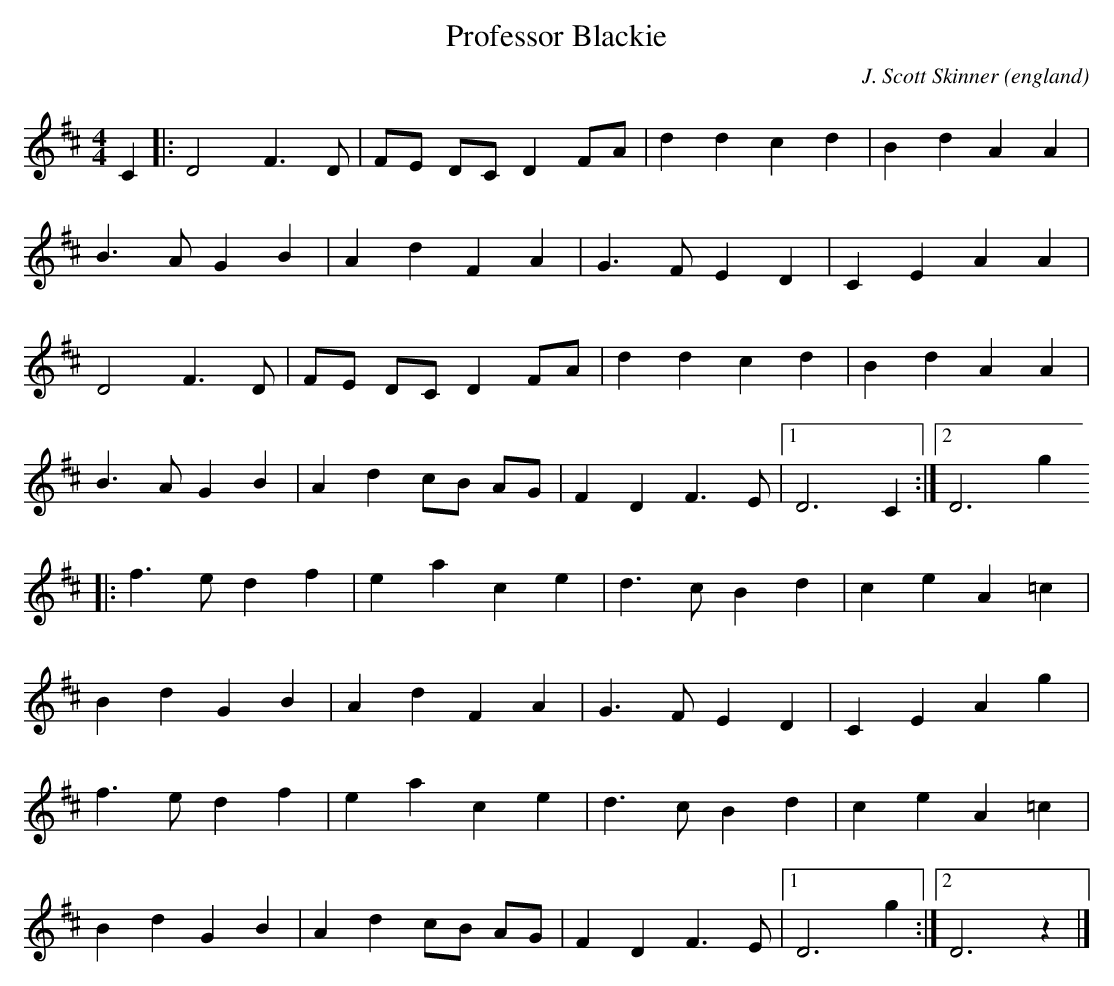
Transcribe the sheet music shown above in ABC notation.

X:1
T:Professor Blackie
O:england
C:J. Scott Skinner
M:4/4
L:1/8
K:D
C2|:D4F3D|FE DC D2FA|d2d2c2d2|B2d2A2A2|
B3A G2B2|A2d2F2A2|G3F E2D2|C2E2A2A2|
D4F3D|FE DC D2FA|d2d2c2d2|B2d2A2A2|
B3A G2B2|A2d2cB AG|F2D2F3E|[1D6C2:|[2D6g2
|:f3e d2f2|e2a2c2e2|d3c B2d2|c2e2A2=c2|
B2d2G2B2|A2d2F2A2|G3F E2D2|C2E2A2g2|
f3e d2f2|e2a2c2e2|d3c B2d2|c2e2A2=c2|
B2d2G2B2|A2d2cB AG|F2D2F3E|[1D6g2:|[2D6z2|]
